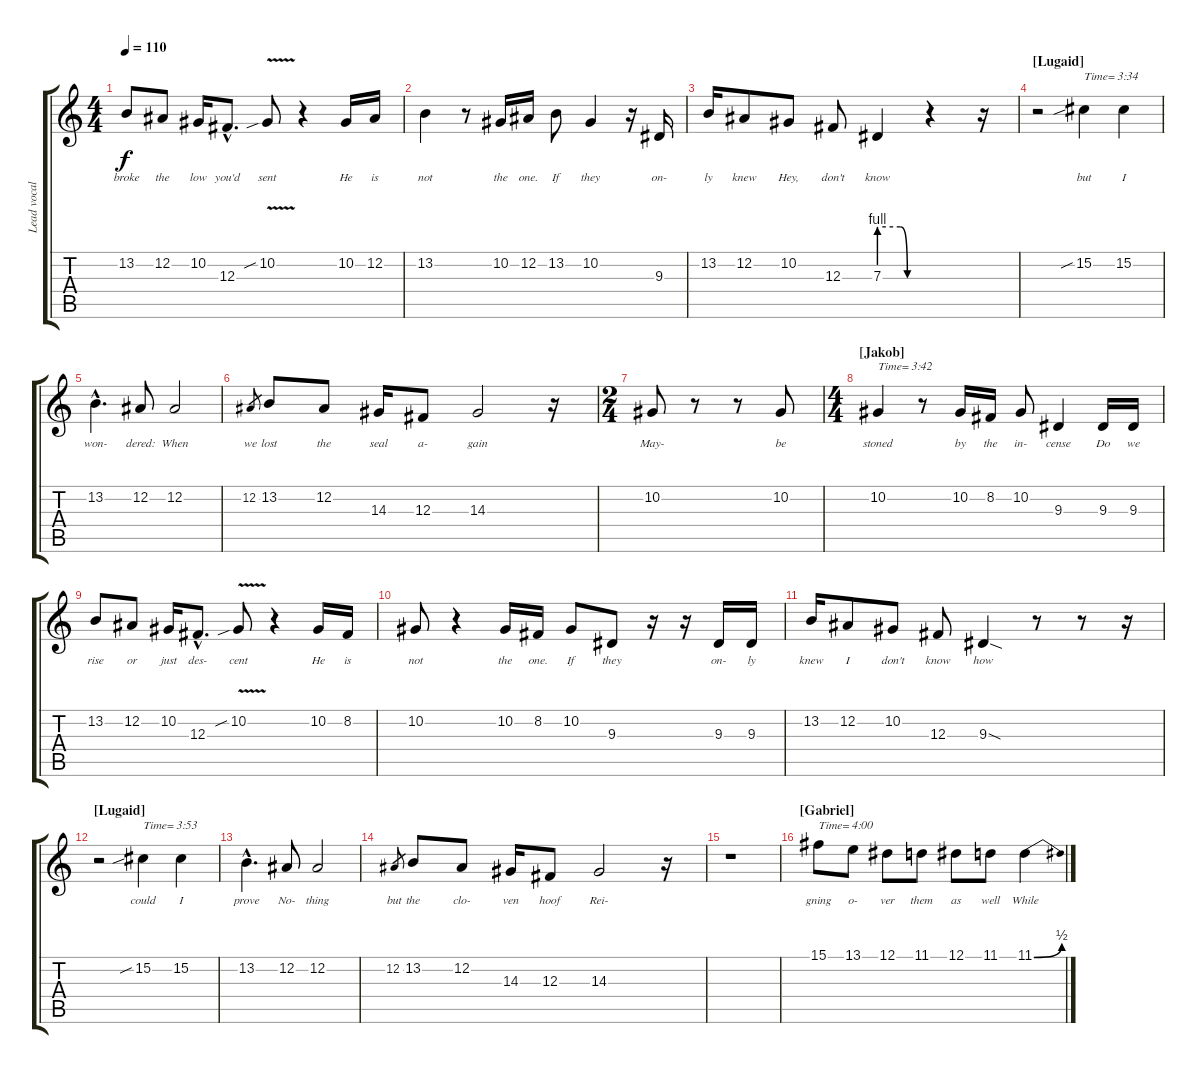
\track ("Lead vocals" "Lead vocal") {instrument trumpet}
\staff {score tabs}
\tuning (Eb4 Bb3 Gb3 Db3 Ab2 Eb2) {hide}
\ts (4 4)
\tempo 110
\clef g2
\ks c
13.2.8{lyrics (0 "broke") lyrics (1 "") lyrics (2 "") lyrics (3 "") lyrics (4 "") dy f} 12.2.8{lyrics (0 "the") lyrics (1 "") lyrics (2 "") lyrics (3 "") lyrics (4 "")} 10.2.16{lyrics (0 "low") lyrics (1 "") lyrics (2 "") lyrics (3 "") lyrics (4 "")} 12.3{hac}.8{d lyrics (0 "you'd") lyrics (1 "") lyrics (2 "") lyrics (3 "") lyrics (4 "")} 10.2{v sib}.8{lyrics (0 "sent") lyrics (1 "") lyrics (2 "") lyrics (3 "") lyrics (4 "")} r.4 10.2.16{lyrics (0 "He") lyrics (1 "") lyrics (2 "") lyrics (3 "") lyrics (4 "")} 12.2.16{lyrics (0 "is") lyrics (1 "") lyrics (2 "") lyrics (3 "") lyrics (4 "")} |
13.2.4{lyrics (0 "not") lyrics (1 "") lyrics (2 "") lyrics (3 "") lyrics (4 "")} r.8 10.2.16{lyrics (0 "the") lyrics (1 "") lyrics (2 "") lyrics (3 "") lyrics (4 "")} 12.2.16{lyrics (0 "one.") lyrics (1 "") lyrics (2 "") lyrics (3 "") lyrics (4 "")} 13.2.8{lyrics (0 "If") lyrics (1 "") lyrics (2 "") lyrics (3 "") lyrics (4 "")} 10.2.4{lyrics (0 "they") lyrics (1 "") lyrics (2 "") lyrics (3 "") lyrics (4 "")} r.16 9.3.16{lyrics (0 "on-") lyrics (1 "") lyrics (2 "") lyrics (3 "") lyrics (4 "")} |
13.2.16{lyrics (0 "ly") lyrics (1 "") lyrics (2 "") lyrics (3 "") lyrics (4 "")} 12.2.8{lyrics (0 "knew") lyrics (1 "") lyrics (2 "") lyrics (3 "") lyrics (4 "")} 10.2.8{lyrics (0 "Hey,") lyrics (1 "") lyrics (2 "") lyrics (3 "") lyrics (4 "")} 12.3.8{lyrics (0 "don't") lyrics (1 "") lyrics (2 "") lyrics (3 "") lyrics (4 "")} 7.3{be (custom 0 4 30 4 40 0 60 0)}.4{lyrics (0 "know") lyrics (1 "") lyrics (2 "") lyrics (3 "") lyrics (4 "")} r.4 r.16 |
\section ("" "[Lugaid]")
r.2 15.2{sib}.4{txt "Time= 3:34" lyrics (0 "but") lyrics (1 "") lyrics (2 "") lyrics (3 "") lyrics (4 "")} 15.2.4{lyrics (0 "I") lyrics (1 "") lyrics (2 "") lyrics (3 "") lyrics (4 "")} |
13.2{hac}.4{d lyrics (0 "won-") lyrics (1 "") lyrics (2 "") lyrics (3 "") lyrics (4 "")} 12.2.8{lyrics (0 "dered:") lyrics (1 "") lyrics (2 "") lyrics (3 "") lyrics (4 "")} 12.2.2{lyrics (0 "When") lyrics (1 "") lyrics (2 "") lyrics (3 "") lyrics (4 "")} |
12.2.8{lyrics (0 "we") lyrics (1 "") lyrics (2 "") lyrics (3 "") lyrics (4 "") gr} 13.2.8{lyrics (0 "lost") lyrics (1 "") lyrics (2 "") lyrics (3 "") lyrics (4 "")} 12.2.8{lyrics (0 "the") lyrics (1 "") lyrics (2 "") lyrics (3 "") lyrics (4 "")} 14.3.16{lyrics (0 "seal") lyrics (1 "") lyrics (2 "") lyrics (3 "") lyrics (4 "")} 12.3.8{lyrics (0 "a-") lyrics (1 "") lyrics (2 "") lyrics (3 "") lyrics (4 "")} 14.3.2{lyrics (0 "gain") lyrics (1 "") lyrics (2 "") lyrics (3 "") lyrics (4 "")} r.16 |
\ts (2 4)
10.2.8{lyrics (0 "May-") lyrics (1 "") lyrics (2 "") lyrics (3 "") lyrics (4 "")} r.8 r.8 10.2.8{lyrics (0 "be") lyrics (1 "") lyrics (2 "") lyrics (3 "") lyrics (4 "")} |
\ts (4 4)
\section ("" "[Jakob]")
10.2.4{txt "Time= 3:42" lyrics (0 "stoned") lyrics (1 "") lyrics (2 "") lyrics (3 "") lyrics (4 "")} r.8 10.2.16{lyrics (0 "by") lyrics (1 "") lyrics (2 "") lyrics (3 "") lyrics (4 "")} 8.2.16{lyrics (0 "the") lyrics (1 "") lyrics (2 "") lyrics (3 "") lyrics (4 "")} 10.2.8{lyrics (0 "in-") lyrics (1 "") lyrics (2 "") lyrics (3 "") lyrics (4 "")} 9.3.4{lyrics (0 "cense") lyrics (1 "") lyrics (2 "") lyrics (3 "") lyrics (4 "")} 9.3.16{lyrics (0 "Do") lyrics (1 "") lyrics (2 "") lyrics (3 "") lyrics (4 "")} 9.3.16{lyrics (0 "we") lyrics (1 "") lyrics (2 "") lyrics (3 "") lyrics (4 "")} |
13.2.8{lyrics (0 "rise") lyrics (1 "") lyrics (2 "") lyrics (3 "") lyrics (4 "")} 12.2.8{lyrics (0 "or") lyrics (1 "") lyrics (2 "") lyrics (3 "") lyrics (4 "")} 10.2.16{lyrics (0 "just") lyrics (1 "") lyrics (2 "") lyrics (3 "") lyrics (4 "")} 12.3{hac}.8{d lyrics (0 "des-") lyrics (1 "") lyrics (2 "") lyrics (3 "") lyrics (4 "")} 10.2{v sib}.8{lyrics (0 "cent") lyrics (1 "") lyrics (2 "") lyrics (3 "") lyrics (4 "")} r.4 10.2.16{lyrics (0 "He") lyrics (1 "") lyrics (2 "") lyrics (3 "") lyrics (4 "")} 8.2.16{lyrics (0 "is") lyrics (1 "") lyrics (2 "") lyrics (3 "") lyrics (4 "")} |
10.2.8{lyrics (0 "not") lyrics (1 "") lyrics (2 "") lyrics (3 "") lyrics (4 "")} r.4 10.2.16{lyrics (0 "the") lyrics (1 "") lyrics (2 "") lyrics (3 "") lyrics (4 "")} 8.2.16{lyrics (0 "one.") lyrics (1 "") lyrics (2 "") lyrics (3 "") lyrics (4 "")} 10.2.8{lyrics (0 "If") lyrics (1 "") lyrics (2 "") lyrics (3 "") lyrics (4 "")} 9.3.8{lyrics (0 "they") lyrics (1 "") lyrics (2 "") lyrics (3 "") lyrics (4 "")} r.16 r.16 9.3.16{lyrics (0 "on-") lyrics (1 "") lyrics (2 "") lyrics (3 "") lyrics (4 "")} 9.3.16{lyrics (0 "ly") lyrics (1 "") lyrics (2 "") lyrics (3 "") lyrics (4 "")} |
13.2.16{lyrics (0 "knew") lyrics (1 "") lyrics (2 "") lyrics (3 "") lyrics (4 "")} 12.2.8{lyrics (0 "I") lyrics (1 "") lyrics (2 "") lyrics (3 "") lyrics (4 "")} 10.2.8{lyrics (0 "don't") lyrics (1 "") lyrics (2 "") lyrics (3 "") lyrics (4 "")} 12.3.8{lyrics (0 "know") lyrics (1 "") lyrics (2 "") lyrics (3 "") lyrics (4 "")} 9.3{sod}.4{lyrics (0 "how") lyrics (1 "") lyrics (2 "") lyrics (3 "") lyrics (4 "")} r.8 r.8 r.16 |
\section ("" "[Lugaid]")
r.2 15.2{sib}.4{txt "Time= 3:53" lyrics (0 "could") lyrics (1 "") lyrics (2 "") lyrics (3 "") lyrics (4 "")} 15.2.4{lyrics (0 "I") lyrics (1 "") lyrics (2 "") lyrics (3 "") lyrics (4 "")} |
13.2{hac}.4{d lyrics (0 "prove") lyrics (1 "") lyrics (2 "") lyrics (3 "") lyrics (4 "")} 12.2.8{lyrics (0 "No-") lyrics (1 "") lyrics (2 "") lyrics (3 "") lyrics (4 "")} 12.2.2{lyrics (0 "thing") lyrics (1 "") lyrics (2 "") lyrics (3 "") lyrics (4 "")} |
12.2.8{lyrics (0 "but") lyrics (1 "") lyrics (2 "") lyrics (3 "") lyrics (4 "") gr} 13.2.8{lyrics (0 "the") lyrics (1 "") lyrics (2 "") lyrics (3 "") lyrics (4 "")} 12.2.8{lyrics (0 "clo-") lyrics (1 "") lyrics (2 "") lyrics (3 "") lyrics (4 "")} 14.3.16{lyrics (0 "ven") lyrics (1 "") lyrics (2 "") lyrics (3 "") lyrics (4 "")} 12.3.8{lyrics (0 "hoof") lyrics (1 "") lyrics (2 "") lyrics (3 "") lyrics (4 "")} 14.3.2{lyrics (0 "Rei-") lyrics (1 "") lyrics (2 "") lyrics (3 "") lyrics (4 "")} r.16 |
r.1 |
\section ("" "[Gabriel]")
15.1.8{txt "Time= 4:00" lyrics (0 "gning") lyrics (1 "") lyrics (2 "") lyrics (3 "") lyrics (4 "")} 13.1.8{lyrics (0 "o-") lyrics (1 "") lyrics (2 "") lyrics (3 "") lyrics (4 "")} 12.1.8{lyrics (0 "ver") lyrics (1 "") lyrics (2 "") lyrics (3 "") lyrics (4 "")} 11.1.8{lyrics (0 "them") lyrics (1 "") lyrics (2 "") lyrics (3 "") lyrics (4 "")} 12.1.8{lyrics (0 "as") lyrics (1 "") lyrics (2 "") lyrics (3 "") lyrics (4 "")} 11.1.8{lyrics (0 "well") lyrics (1 "") lyrics (2 "") lyrics (3 "") lyrics (4 "")} 11.1{be (bend 0 0 60 2)}.4{lyrics (0 "While") lyrics (1 "") lyrics (2 "") lyrics (3 "") lyrics (4 "")}
